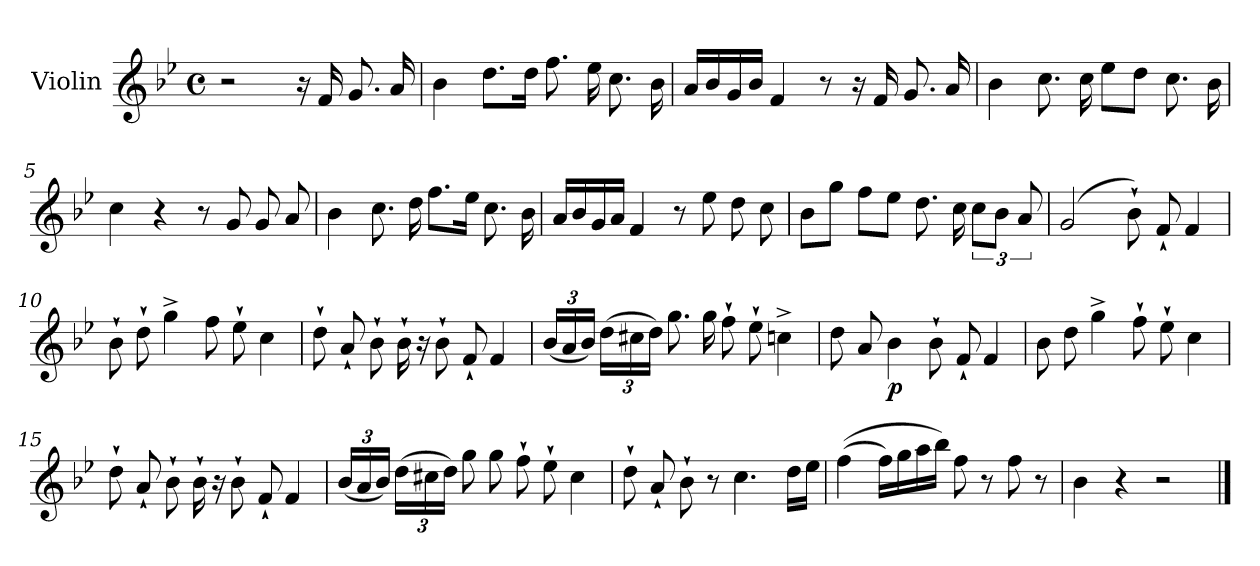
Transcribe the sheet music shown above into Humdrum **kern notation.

**kern	**dynam
*part1	*part1
*staff1	*staff1
*I"Violin	*
*I'Vln.	*
*clefG2	*
*k[b-e-]	*
*M4/4	*
*met(c)	*
=1	=1
!	!LO:DY:a
2r	All.to non troppo.
16r	.
16f/	.
8.g/	.
16a/	.
=2	=2
4b-\	.
8.ddL	.
16ddJk	.
8.ff\	.
16ee-\	.
8.cc\	.
16b-\	.
=3	=3
16aLL	.
16b-	.
16g	.
16b-JJ	.
4f/	.
8r	.
16r	.
16f/	.
8.g/	.
16a/	.
=4	=4
4b-\	.
8.cc\	.
16cc\	.
8ee-L	.
8ddJ	.
8.cc\	.
16b-\	.
!!LO:LB:g=z
=5	=5
4cc\	.
4r	.
8r	.
8g/	.
8g/	.
8a/	.
=6	=6
4b-\	.
8.cc\	.
16dd\	.
8.ffL	.
16ee-Jk	.
8.cc\	.
16b-\	.
=7	=7
16aLL	.
16b-	.
16g	.
16aJJ	.
4f/	.
8r	.
8ee-\	.
8dd\	.
8cc\	.
=8	=8
8b-L	.
8ggJ	.
8ffL	.
8ee-J	.
8.dd\	.
16cc\	.
12ccL	.
12b-J	.
12a/	.
!!LO:LB:g=z
=9	=9
(>2g/	.
8b-`\)	.
8f`/	.
4f/	.
=10	=10
8b-`\	.
8dd`\	.
4gg^\	.
8ff\	.
8ee-`\	.
4cc\	.
=11	=11
8dd`\	.
8a`/	.
8b-`\	.
16b-`\	.
16r	.
8b-`\	.
8f`/	.
4f/	.
=12	=12
*Xbrackettup	*
(<24b-LL	.
24a	.
24b-JJ)	.
(>24ddLL	.
24cc#X	.
24ddJJ)	.
8.gg\	.
16gg\	.
8ff`\	.
8ee-`\	.
4ccn^\	.
!!LO:LB:g=z
=13	=13
8dd\	.
8a/	.
!	!LO:DY:b
4b-\	p
8b-`\	.
8f`/	.
4f/	.
=14	=14
8b-\	.
8dd\	.
4gg^\	.
8ff`\	.
8ee-`\	.
4cc\	.
=15	=15
8dd`\	.
8a`/	.
8b-`\	.
16b-`\	.
16r	.
8b-`\	.
8f`/	.
4f/	.
=16	=16
(<24b-LL	.
24a	.
24b-JJ)	.
(>24ddLL	.
24cc#X	.
24ddJJ)	.
8gg\	.
8gg\	.
8ff`\	.
8ee-`\	.
4cc#\	.
!!LO:LB:g=z
=17	=17
8dd`\	.
8a`/	.
8b-`\	.
8r	.
4.cc\	.
16ddLL	.
16ee-JJ	.
=18	=18
(>(>4ff\	.
16ffLL)	.
16gg	.
16aa	.
16bb-JJ)	.
8ff\	.
8r	.
8ff\	.
8r	.
=19	=19
4b-\	.
4r	.
2r	.
==	==
*-	*-
